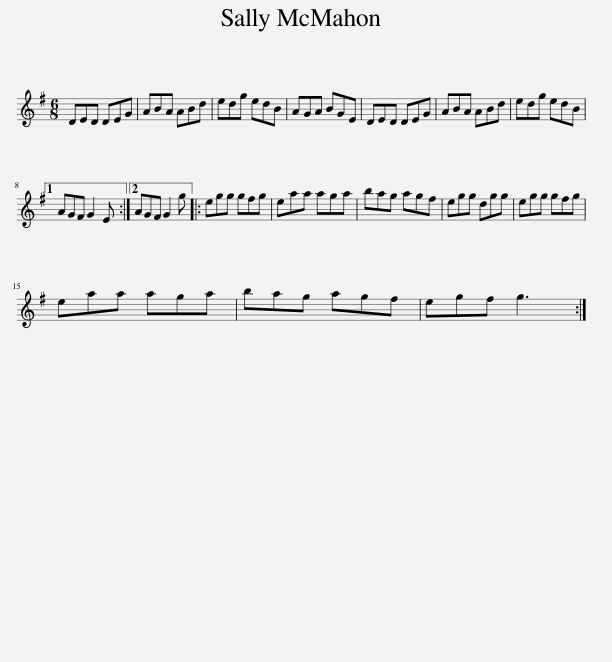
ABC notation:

X:1
L:1/8
M:6/8
I:linebreak $
K:G
V:1 treble
V:1
 DED DEG | ABA ABd | edg edB | AGA BGE | DED DEG | %5
 ABA ABd | edg edB |1$ AGF G2 E :|2 AGF G2 g |: egg gfg | %10
 eaa aga | bag agf | egg dgg | egg gfg |$ eaa aga | %15
 bag agf | egf g3 :| %17
